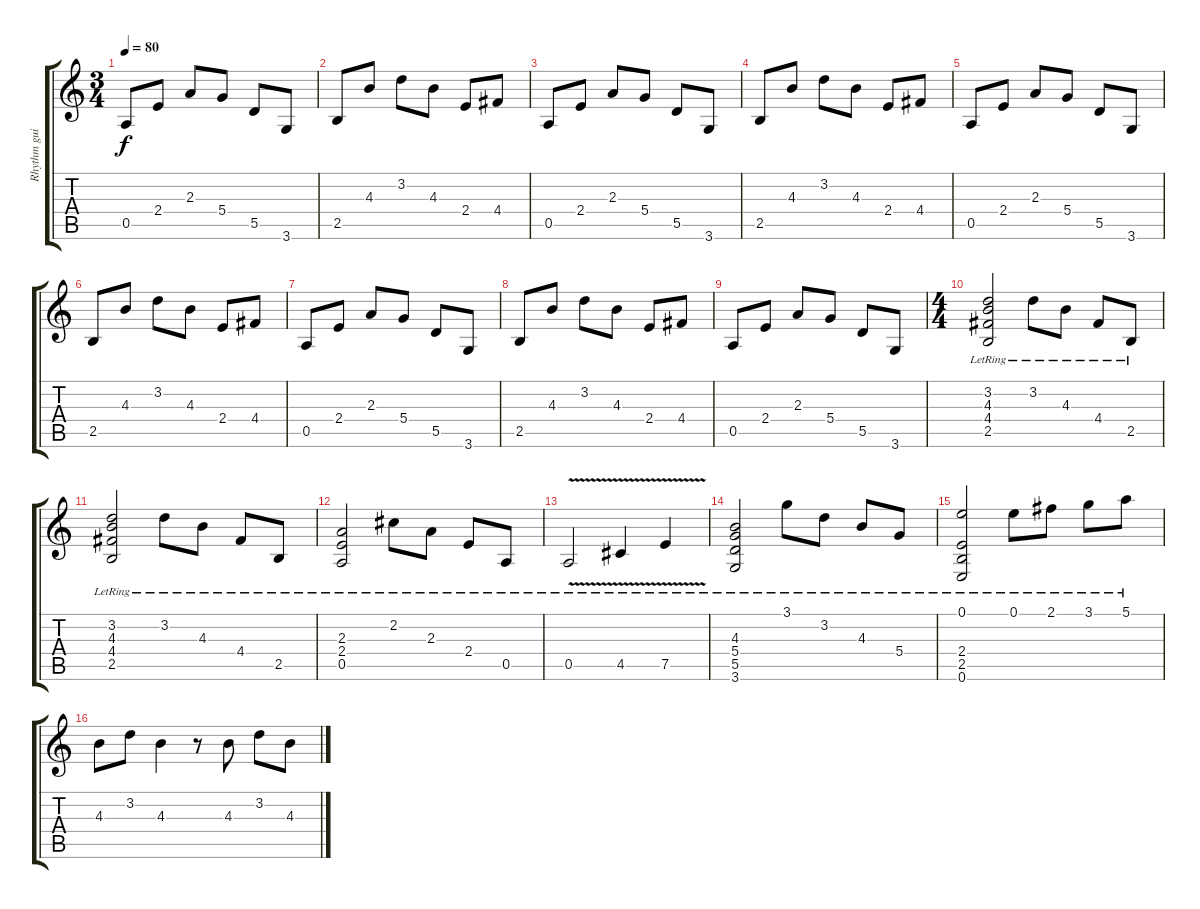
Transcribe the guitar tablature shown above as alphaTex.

\track ("Rhythm guitar 2" "Rhythm gui") {instrument acousticguitarsteel}
\staff {score tabs}
\tuning (E4 B3 G3 D3 A2 E2) {hide}
\ts (3 4)
\tempo 80
\clef g2
\ks c
0.5.8{dy f} 2.4.8 2.3.8 5.4.8 5.5.8 3.6.8 |
2.5.8{instrument acousticguitarsteel} 4.3.8 3.2.8 4.3.8 2.4.8 4.4.8 |
0.5.8 2.4.8 2.3.8 5.4.8 5.5.8 3.6.8 |
2.5.8 4.3.8 3.2.8 4.3.8 2.4.8 4.4.8 |
0.5.8 2.4.8 2.3.8 5.4.8 5.5.8 3.6.8 |
2.5.8 4.3.8 3.2.8 4.3.8 2.4.8 4.4.8 |
0.5.8 2.4.8 2.3.8 5.4.8 5.5.8 3.6.8 |
2.5.8 4.3.8 3.2.8 4.3.8 2.4.8 4.4.8 |
0.5.8 2.4.8 2.3.8 5.4.8 5.5.8 3.6.8 |
\ts (4 4)
\section ("" "")
(3.2{lr} 4.3{lr} 4.4{lr} 2.5{lr}).2 3.2{lr}.8 4.3{lr}.8 4.4{lr}.8 2.5{lr}.8 |
(3.2{lr} 4.3{lr} 4.4{lr} 2.5{lr}).2 3.2{lr}.8 4.3{lr}.8 4.4{lr}.8 2.5{lr}.8 |
(2.3{lr} 2.4{lr} 0.5{lr}).2 2.2{lr}.8 2.3{lr}.8 2.4{lr}.8 0.5{lr}.8 |
0.5{v lr}.2 4.5{v lr}.4 7.5{v lr}.4 |
(4.3{lr} 5.4{lr} 5.5{lr} 3.6{lr}).2 3.1{lr}.8 3.2{lr}.8 4.3{lr}.8 5.4{lr}.8 |
(0.1{lr} 2.4{lr} 2.5{lr} 0.6{lr}).2 0.1{lr}.8 2.1{lr}.8 3.1{lr}.8 5.1{lr}.8 |
\section ("" "")
4.3.8 3.2.8 4.3.4 r.8 4.3.8 3.2.8 4.3.8
